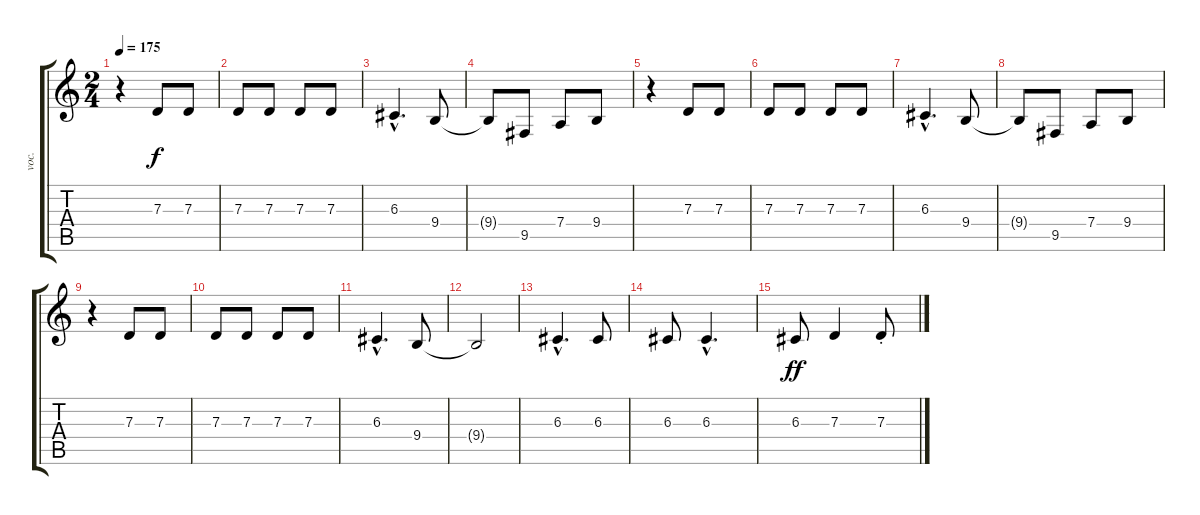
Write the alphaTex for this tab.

\track ("voc." "voc.") {instrument lead8bassandlead}
\staff {score tabs}
\tuning (E4 B3 G3 D3 A2 E2) {hide}
\ts (2 4)
\tempo 175
\clef g2
\ks c
r.4{dy f} 7.3.8 7.3.8 |
7.3.8 7.3.8 7.3.8 7.3.8 |
6.3{hac}.4{d} 9.4.8 |
9.4{t}.8 9.5.8 7.4.8 9.4.8 |
r.4 7.3.8 7.3.8 |
7.3.8 7.3.8 7.3.8 7.3.8 |
6.3{hac}.4{d} 9.4.8 |
9.4{t}.8 9.5.8 7.4.8 9.4.8 |
r.4 7.3.8 7.3.8 |
7.3.8 7.3.8 7.3.8 7.3.8 |
6.3{hac}.4{d} 9.4.8 |
9.4{t}.2 |
6.3{hac}.4{d} 6.3.8 |
6.3.8 6.3{hac}.4{d} |
6.3.8{dy ff} 7.3.4 7.3{st}.8
